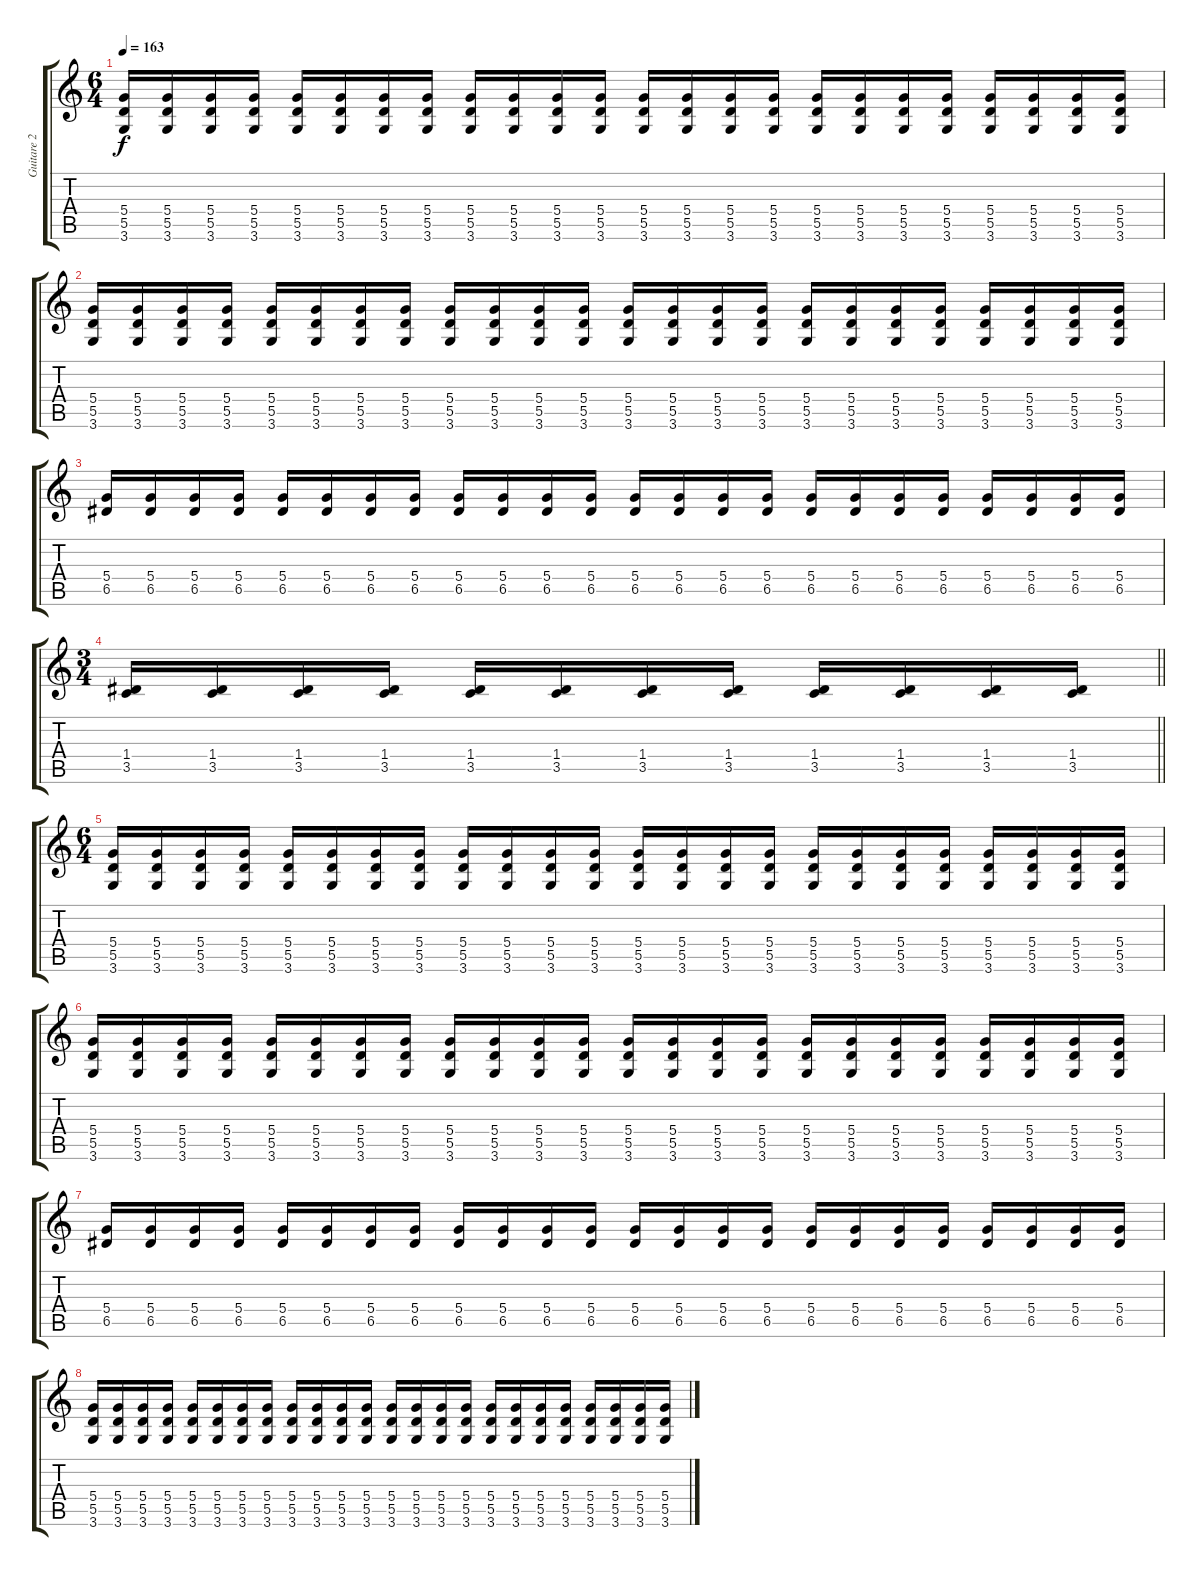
\track ("Guitare 2" "Guitare 2") {instrument overdrivenguitar}
\staff {score tabs}
\tuning (E4 B3 G3 D3 A2 E2) {hide}
\ts (6 4)
\tempo 163
\clef g2
\ks c
(5.4 5.5 3.6).16{dy f} (5.4 5.5 3.6).16 (5.4 5.5 3.6).16 (5.4 5.5 3.6).16 (5.4 5.5 3.6).16 (5.4 5.5 3.6).16 (5.4 5.5 3.6).16 (5.4 5.5 3.6).16 (5.4 5.5 3.6).16 (5.4 5.5 3.6).16 (5.4 5.5 3.6).16 (5.4 5.5 3.6).16 (5.4 5.5 3.6).16 (5.4 5.5 3.6).16 (5.4 5.5 3.6).16 (5.4 5.5 3.6).16 (5.4 5.5 3.6).16 (5.4 5.5 3.6).16 (5.4 5.5 3.6).16 (5.4 5.5 3.6).16 (5.4 5.5 3.6).16 (5.4 5.5 3.6).16 (5.4 5.5 3.6).16 (5.4 5.5 3.6).16 |
(5.4 5.5 3.6).16 (5.4 5.5 3.6).16 (5.4 5.5 3.6).16 (5.4 5.5 3.6).16 (5.4 5.5 3.6).16 (5.4 5.5 3.6).16 (5.4 5.5 3.6).16 (5.4 5.5 3.6).16 (5.4 5.5 3.6).16 (5.4 5.5 3.6).16 (5.4 5.5 3.6).16 (5.4 5.5 3.6).16 (5.4 5.5 3.6).16 (5.4 5.5 3.6).16 (5.4 5.5 3.6).16 (5.4 5.5 3.6).16 (5.4 5.5 3.6).16 (5.4 5.5 3.6).16 (5.4 5.5 3.6).16 (5.4 5.5 3.6).16 (5.4 5.5 3.6).16 (5.4 5.5 3.6).16 (5.4 5.5 3.6).16 (5.4 5.5 3.6).16 |
(5.4 6.5).16 (5.4 6.5).16 (5.4 6.5).16 (5.4 6.5).16 (5.4 6.5).16 (5.4 6.5).16 (5.4 6.5).16 (5.4 6.5).16 (5.4 6.5).16 (5.4 6.5).16 (5.4 6.5).16 (5.4 6.5).16 (5.4 6.5).16 (5.4 6.5).16 (5.4 6.5).16 (5.4 6.5).16 (5.4 6.5).16 (5.4 6.5).16 (5.4 6.5).16 (5.4 6.5).16 (5.4 6.5).16 (5.4 6.5).16 (5.4 6.5).16 (5.4 6.5).16 |
\ts (3 4)
\barLineRight lightlight
(1.4 3.5).16 (1.4 3.5).16 (1.4 3.5).16 (1.4 3.5).16 (1.4 3.5).16 (1.4 3.5).16 (1.4 3.5).16 (1.4 3.5).16 (1.4 3.5).16 (1.4 3.5).16 (1.4 3.5).16 (1.4 3.5).16 |
\ts (6 4)
(5.4 5.5 3.6).16 (5.4 5.5 3.6).16 (5.4 5.5 3.6).16 (5.4 5.5 3.6).16 (5.4 5.5 3.6).16 (5.4 5.5 3.6).16 (5.4 5.5 3.6).16 (5.4 5.5 3.6).16 (5.4 5.5 3.6).16 (5.4 5.5 3.6).16 (5.4 5.5 3.6).16 (5.4 5.5 3.6).16 (5.4 5.5 3.6).16 (5.4 5.5 3.6).16 (5.4 5.5 3.6).16 (5.4 5.5 3.6).16 (5.4 5.5 3.6).16 (5.4 5.5 3.6).16 (5.4 5.5 3.6).16 (5.4 5.5 3.6).16 (5.4 5.5 3.6).16 (5.4 5.5 3.6).16 (5.4 5.5 3.6).16 (5.4 5.5 3.6).16 |
(5.4 5.5 3.6).16 (5.4 5.5 3.6).16 (5.4 5.5 3.6).16 (5.4 5.5 3.6).16 (5.4 5.5 3.6).16 (5.4 5.5 3.6).16 (5.4 5.5 3.6).16 (5.4 5.5 3.6).16 (5.4 5.5 3.6).16 (5.4 5.5 3.6).16 (5.4 5.5 3.6).16 (5.4 5.5 3.6).16 (5.4 5.5 3.6).16 (5.4 5.5 3.6).16 (5.4 5.5 3.6).16 (5.4 5.5 3.6).16 (5.4 5.5 3.6).16 (5.4 5.5 3.6).16 (5.4 5.5 3.6).16 (5.4 5.5 3.6).16 (5.4 5.5 3.6).16 (5.4 5.5 3.6).16 (5.4 5.5 3.6).16 (5.4 5.5 3.6).16 |
(5.4 6.5).16 (5.4 6.5).16 (5.4 6.5).16 (5.4 6.5).16 (5.4 6.5).16 (5.4 6.5).16 (5.4 6.5).16 (5.4 6.5).16 (5.4 6.5).16 (5.4 6.5).16 (5.4 6.5).16 (5.4 6.5).16 (5.4 6.5).16 (5.4 6.5).16 (5.4 6.5).16 (5.4 6.5).16 (5.4 6.5).16 (5.4 6.5).16 (5.4 6.5).16 (5.4 6.5).16 (5.4 6.5).16 (5.4 6.5).16 (5.4 6.5).16 (5.4 6.5).16 |
(5.4 5.5 3.6).16 (5.4 5.5 3.6).16 (5.4 5.5 3.6).16 (5.4 5.5 3.6).16 (5.4 5.5 3.6).16 (5.4 5.5 3.6).16 (5.4 5.5 3.6).16 (5.4 5.5 3.6).16 (5.4 5.5 3.6).16 (5.4 5.5 3.6).16 (5.4 5.5 3.6).16 (5.4 5.5 3.6).16 (5.4 5.5 3.6).16 (5.4 5.5 3.6).16 (5.4 5.5 3.6).16 (5.4 5.5 3.6).16 (5.4 5.5 3.6).16 (5.4 5.5 3.6).16 (5.4 5.5 3.6).16 (5.4 5.5 3.6).16 (5.4 5.5 3.6).16 (5.4 5.5 3.6).16 (5.4 5.5 3.6).16 (5.4 5.5 3.6).16
